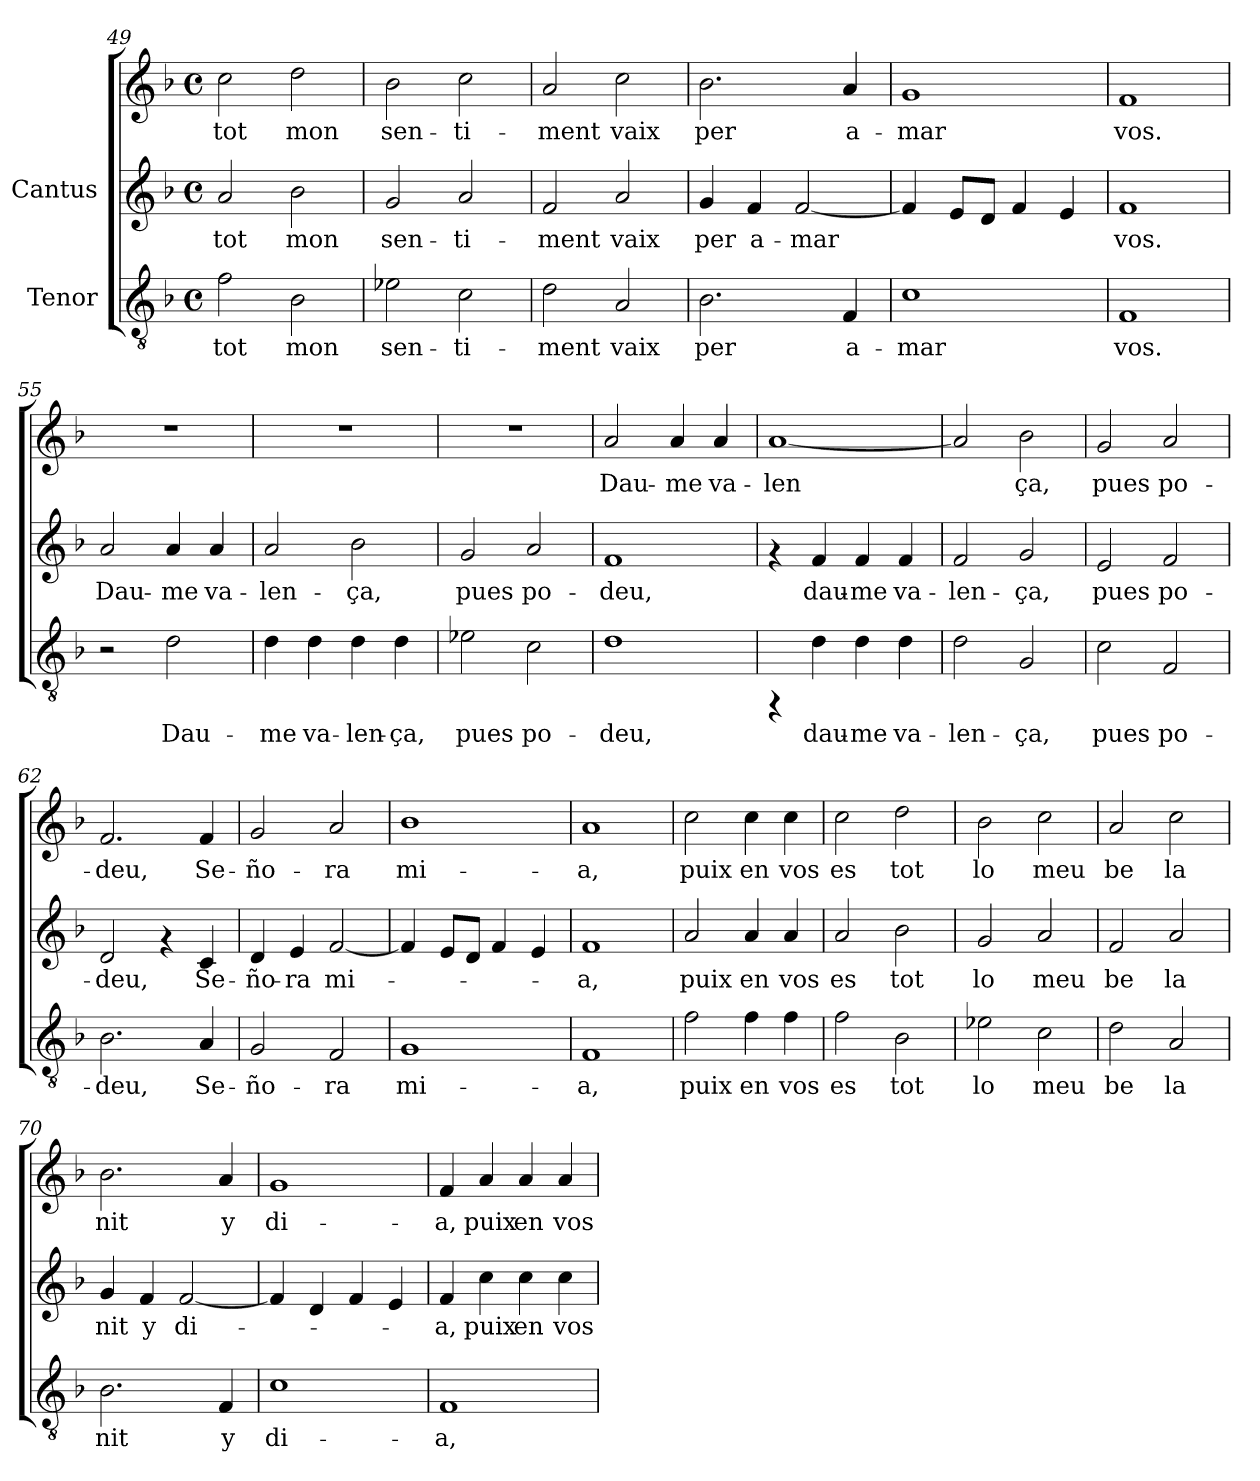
**kern	**text	**kern	**text	**kern	**text
*part2	*part2	*part1	*part1	*part1	*part1
*staff3	*staff3	*staff2	*staff2	*staff1	*staff1
*I"Tenor	*	*I"Cantus	*	*	*
*clefGv2	*	*clefG2	*	*clefG2	*
*k[b-]	*	*k[b-]	*	*k[b-]	*
*F:	*	*F:	*	*F:	*
*M4/4	*	*M4/4	*	*M4/4	*
*met(c)	*	*met(c)	*	*met(c)	*
=49	=49	=49	=49	=49	=49
!	!LO:LY:b:cj	!	!LO:LY:b:cj	!	!LO:LY:b:cj
2f\	tot	2a/	tot	2cc\	tot
!	!LO:LY:b:cj	!	!LO:LY:b:cj	!	!LO:LY:b:cj
2B-\	mon	2b-\	mon	2dd\	mon
!!LO:LB:g=z
=50	=50	=50	=50	=50	=50
!	!LO:LY:b:cj	!	!LO:LY:b:cj	!	!LO:LY:b:cj
2e-X\	sen-	2g/	-sen-	2b-\	sen-
!	!LO:LY:b:cj	!	!LO:LY:b:cj	!	!LO:LY:b:cj
2c\	-ti-	2a/	-ti-	2cc\	-ti-
=51	=51	=51	=51	=51	=51
!	!LO:LY:b:cj	!	!LO:LY:b:cj	!	!LO:LY:b:cj
2d\	-ment	2f/	ment	2a/	-ment
!	!LO:LY:b:cj	!	!LO:LY:b:cj	!	!LO:LY:b:cj
2A/	vaix	2a/	vaix	2cc\	vaix
=52	=52	=52	=52	=52	=52
!	!LO:LY:b:cj	!	!LO:LY:b:cj	!	!LO:LY:b:cj
2.B-\	per	4g/	-per	2.b-\	per
!	!	!	!LO:LY:b:cj	!	!
.	.	4f/	a-	.	.
!	!	!	!LO:LY:b:cj	!	!
.	.	[<2f/	-mar	.	.
!	!LO:LY:b:cj	!	!	!	!LO:LY:b:cj
4F/	a-	.	.	4a/	a-
=53	=53	=53	=53	=53	=53
!	!LO:LY:b:cj	!	!	!	!LO:LY:b:cj
1c	-mar	4f/]	.	1g	mar
.	.	8e/L	.	.	.
.	.	8d/J	.	.	.
.	.	4f/	.	.	.
.	.	4e/	.	.	.
=54	=54	=54	=54	=54	=54
!	!LO:LY:b:cj	!	!LO:LY:b:cj	!	!LO:LY:b:cj
1F	vos.	1f	vos.	1f	vos.
=55	=55	=55	=55	=55	=55
!	!	!	!LO:LY:b:cj	!	!
2r	.	2a/	Dau-	1r	.
!	!LO:LY:b:cj	!	!LO:LY:b:cj	!	!
2d\	Dau-	4a/	-me	.	.
!	!	!	!LO:LY:b:cj	!	!
.	.	4a/	va-	.	.
!!LO:PB:g=z
=56	=56	=56	=56	=56	=56
!	!LO:LY:b:cj	!	!LO:LY:b:cj	!	!
4d\	-me	2a/	-len-	1r	.
!	!LO:LY:b:cj	!	!	!	!
4d\	va-	.	.	.	.
!	!LO:LY:b:cj	!	!LO:LY:b:cj	!	!
4d\	-len-	2b-\	-ça,	.	.
!	!LO:LY:b:cj	!	!	!	!
4d\	-ça,	.	.	.	.
=57	=57	=57	=57	=57	=57
!	!LO:LY:b:cj	!	!LO:LY:b:cj	!	!
2e-X\	pues	2g/	pues	1r	.
!	!LO:LY:b:cj	!	!LO:LY:b:cj	!	!
2c\	po-	2a/	po-	.	.
=58	=58	=58	=58	=58	=58
!	!LO:LY:b:cj	!	!LO:LY:b:cj	!	!LO:LY:b:cj
1d	-deu,	1f	-deu,	2a/	-Dau-
!	!	!	!	!	!LO:LY:b:cj
.	.	.	.	4a/	-me
!	!	!	!	!	!LO:LY:b:cj
.	.	.	.	4a/	va-
=59	=59	=59	=59	=59	=59
!	!	!	!	!	!LO:LY:b:cj
4rFF	.	4rf	.	[<1a	len-
!	!LO:LY:b:cj	!	!LO:LY:b:cj	!	!
4d\	dau-	4f/	-dau-	.	.
!	!LO:LY:b:cj	!	!LO:LY:b:cj	!	!
4d\	-me	4f/	-me	.	.
!	!LO:LY:b:cj	!	!LO:LY:b:cj	!	!
4d\	va-	4f/	va-	.	.
=60	=60	=60	=60	=60	=60
!	!LO:LY:b:cj	!	!LO:LY:b:cj	!	!LO:LY:b:cj
2d\	-len-	2f/	len-	2a/]	-
!	!LO:LY:b:cj	!	!LO:LY:b:cj	!	!LO:LY:b:cj
2G/	-ça,	2g/	-ça,	2b-\	ça,
=61	=61	=61	=61	=61	=61
!	!LO:LY:b:cj	!	!LO:LY:b:cj	!	!LO:LY:b:cj
2c\	pues	2e/	-pues	2g/	pues
!	!LO:LY:b:cj	!	!LO:LY:b:cj	!	!LO:LY:b:cj
2F/	po-	2f/	po-	2a/	po-
!!LO:LB:g=z
=62	=62	=62	=62	=62	=62
!	!LO:LY:b:cj	!	!LO:LY:b:cj	!	!LO:LY:b:cj
2.B-\	-deu,	2d/	-deu,	2.f/	-deu,
.	.	4rf	.	.	.
!	!LO:LY:b:cj	!	!LO:LY:b:cj	!	!LO:LY:b:cj
4A/	Se-	4c/	Se-	4f/	Se-
=63	=63	=63	=63	=63	=63
!	!LO:LY:b:cj	!	!LO:LY:b:cj	!	!LO:LY:b:cj
2G/	-ño-	4d/	ño-	2g/	-ño-
!	!	!	!LO:LY:b:cj	!	!
.	.	4e/	-ra	.	.
!	!LO:LY:b:cj	!	!LO:LY:b:cj	!	!LO:LY:b:cj
2F/	-ra	[<2f/	mi-	2a/	-ra
=64	=64	=64	=64	=64	=64
!	!LO:LY:b:cj	!	!	!	!LO:LY:b:cj
1G	mi-	4f/]	.	1b-	-mi-
.	.	8e/L	.	.	.
.	.	8d/J	.	.	.
.	.	4f/	.	.	.
.	.	4e/	.	.	.
=65	=65	=65	=65	=65	=65
!	!LO:LY:b:cj	!	!LO:LY:b:cj	!	!LO:LY:b:cj
1F	-a,	1f	a,	1a	-a,
=66	=66	=66	=66	=66	=66
!	!LO:LY:b:cj	!	!LO:LY:b:cj	!	!LO:LY:b:cj
2f\	puix	2a/	puix	2cc\	puix
!	!LO:LY:b:cj	!	!LO:LY:b:cj	!	!LO:LY:b:cj
4f\	en	4a/	en	4cc\	en
!	!LO:LY:b:cj	!	!LO:LY:b:cj	!	!LO:LY:b:cj
4f\	vos	4a/	vos	4cc\	vos
=67	=67	=67	=67	=67	=67
!	!LO:LY:b:cj	!	!LO:LY:b:cj	!	!LO:LY:b:cj
2f\	es	2a/	es	2cc\	es
!	!LO:LY:b:cj	!	!LO:LY:b:cj	!	!LO:LY:b:cj
2B-\	tot	2b-\	tot	2dd\	tot
=68	=68	=68	=68	=68	=68
!	!LO:LY:b:cj	!	!LO:LY:b:cj	!	!LO:LY:b:cj
2e-X\	lo	2g/	lo	2b-\	lo
!	!LO:LY:b:cj	!	!LO:LY:b:cj	!	!LO:LY:b:cj
2c\	meu	2a/	meu	2cc\	meu
!!LO:LB:g=z
=69	=69	=69	=69	=69	=69
!	!LO:LY:b:cj	!	!LO:LY:b:cj	!	!LO:LY:b:cj
2d\	be	2f/	be	2a/	be
!	!LO:LY:b:cj	!	!LO:LY:b:cj	!	!LO:LY:b:cj
2A/	la	2a/	la	2cc\	la
=70	=70	=70	=70	=70	=70
!	!LO:LY:b:cj	!	!LO:LY:b:cj	!	!LO:LY:b:cj
2.B-\	nit	4g/	nit	2.b-\	nit
!	!	!	!LO:LY:b:cj	!	!
.	.	4f/	y	.	.
!	!	!	!LO:LY:b:cj	!	!
.	.	[<2f/	di-	.	.
!	!LO:LY:b:cj	!	!	!	!LO:LY:b:cj
4F/	y	.	.	4a/	y
=71	=71	=71	=71	=71	=71
!	!LO:LY:b:cj	!	!	!	!LO:LY:b:cj
1c	di-	4f/]	.	1g	-di-
.	.	4d/	.	.	.
.	.	4f/	.	.	.
.	.	4e/	.	.	.
=72	=72	=72	=72	=72	=72
!	!LO:LY:b:cj	!	!LO:LY:b:cj	!	!LO:LY:b:cj
1F	-a,	4f/	a,	4f/	-a,
!	!	!	!LO:LY:b:cj	!	!LO:LY:b:cj
.	.	4cc\	puix	4a/	puix
!	!	!	!LO:LY:b:cj	!	!LO:LY:b:cj
.	.	4cc\	en	4a/	en
!	!	!	!LO:LY:b:cj	!	!LO:LY:b:cj
.	.	4cc\	vos	4a/	vos
=	=	=	=	=	=
*-	*-	*-	*-	*-	*-
